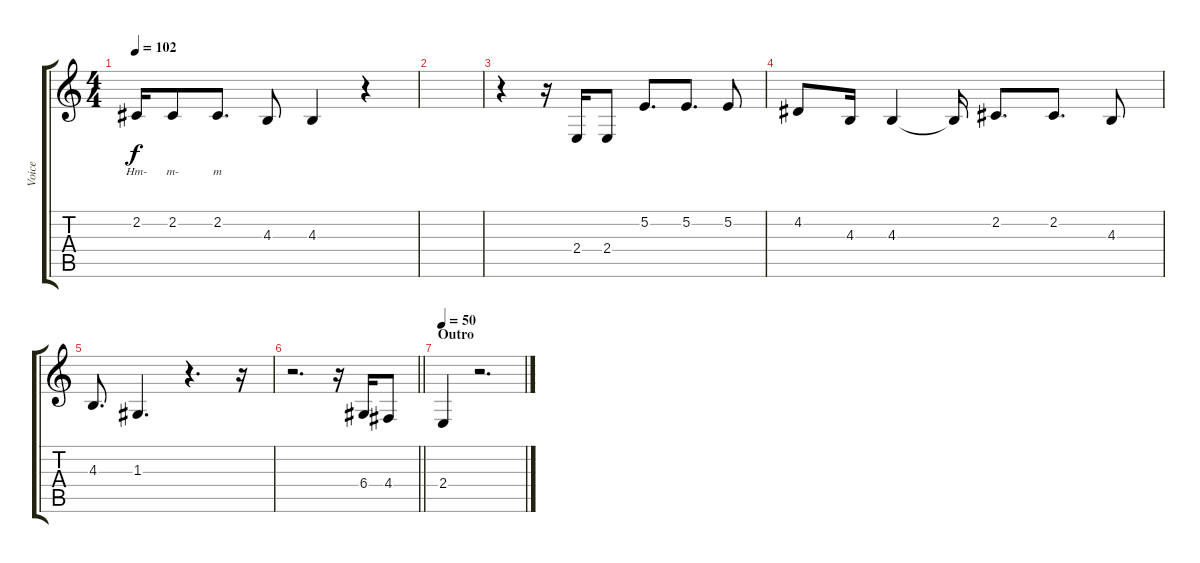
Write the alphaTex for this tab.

\track ("Voice" "Voice") {instrument altosax}
\staff {score tabs}
\tuning (E4 B3 G3 D3 A2 E2) {hide}
\ts (4 4)
\tempo 102
\clef g2
\ks c
2.2.16{lyrics (0 "Hm-") lyrics (1 "") lyrics (2 "") lyrics (3 "") lyrics (4 "") dy f} 2.2.8{lyrics (0 "m-") lyrics (1 "") lyrics (2 "") lyrics (3 "") lyrics (4 "")} 2.2.8{d lyrics (0 "m") lyrics (1 "") lyrics (2 "") lyrics (3 "") lyrics (4 "")} 4.3.8 4.3.4 r.4 |
|
r.4 r.16 2.4.16 2.4.8 5.2.8{d} 5.2.8{d} 5.2.8 |
4.2.8 4.3.16 4.3.4 4.3{t}.16 2.2.8{d} 2.2.8{d} 4.3.8 |
4.3.8{d} 1.3.4{d} r.4{d} r.16 |
\barLineRight lightlight
r.2{d} r.16 6.4.16 4.4.8 |
\section ("" "Outro")
\tempo 50
2.4.4 r.2{d}
